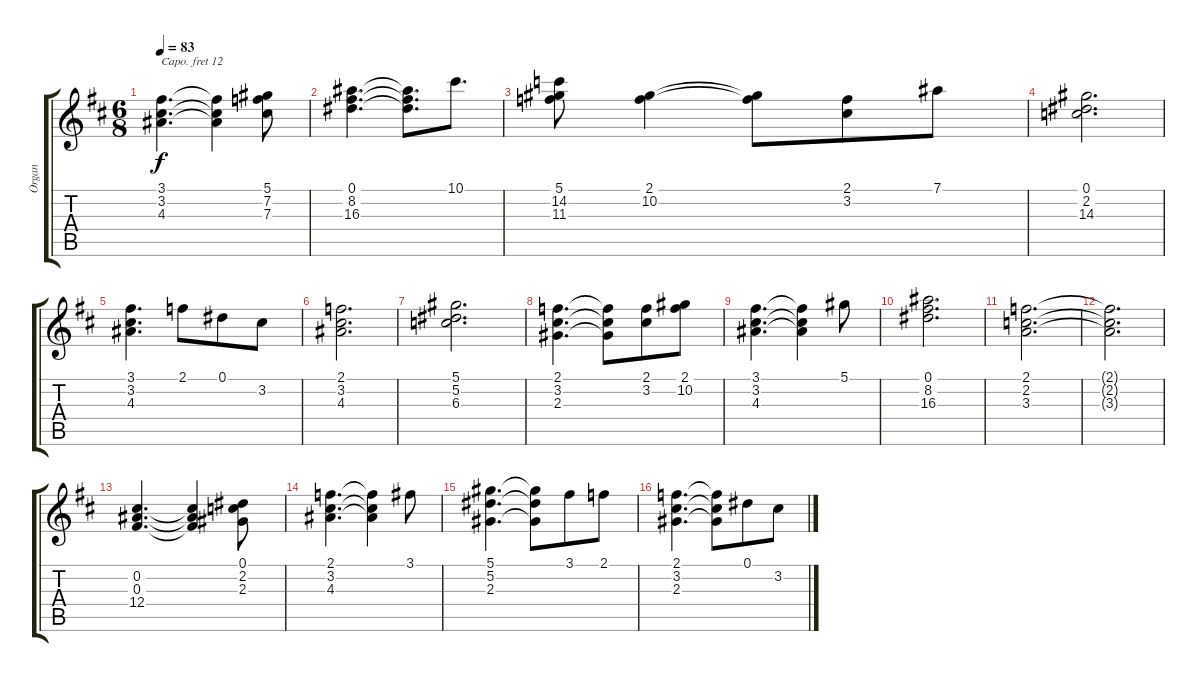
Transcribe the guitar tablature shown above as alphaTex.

\track ("Organ" "Organ") {instrument churchorgan}
\staff {score tabs}
\capo 12
\tuning (Eb4 Bb3 Gb3 Db3 Ab2 Eb2) {hide}
\ts (6 8)
\tempo 83
\clef g2
\ks d
(3.1 3.2 4.3).4{d dy f} (3.1{t} 3.2{t} 4.3{t}).4 (5.1 7.2 7.3).8 |
(0.1 8.2 16.3).4{d} (0.1{t} 8.2{t} 16.3{t}).8{d} 10.1.8{d} |
(5.1 14.2 11.3).8 (2.1 10.2).4 (2.1{t} 10.2{t}).8 (2.1 3.2).8 7.1.8 |
(0.1 2.2 14.3).2{d} |
(3.1 3.2 4.3).4{d} 2.1.8 0.1.8 3.2.8 |
(2.1 3.2 4.3).2{d} |
(5.1 5.2 6.3).2{d} |
(2.1 3.2 2.3).4{d} (2.1{t} 3.2{t} 2.3{t}).8 (2.1 3.2).8 (2.1 10.2).8 |
(3.1 3.2 4.3).4{d} (3.1{t} 3.2{t} 4.3{t}).4 5.1.8 |
(0.1 8.2 16.3).2{d} |
(2.1 2.2 3.3).2{d} |
(2.1{t} 2.2{t} 3.3{t}).2{d} |
(0.2 0.3 12.4).4{d} (0.2{t} 0.3{t} 12.4{t}).4 (0.1 2.2 2.3).8 |
(2.1 3.2 4.3).4{d} (2.1{t} 3.2{t} 4.3{t}).4 3.1.8 |
(5.1 5.2 2.3).4{d} (5.1{t} 5.2{t} 2.3{t}).8 3.1.8 2.1.8 |
(2.1 3.2 2.3).4{d} (2.1{t} 3.2{t} 2.3{t}).8 0.1.8 3.2.8
